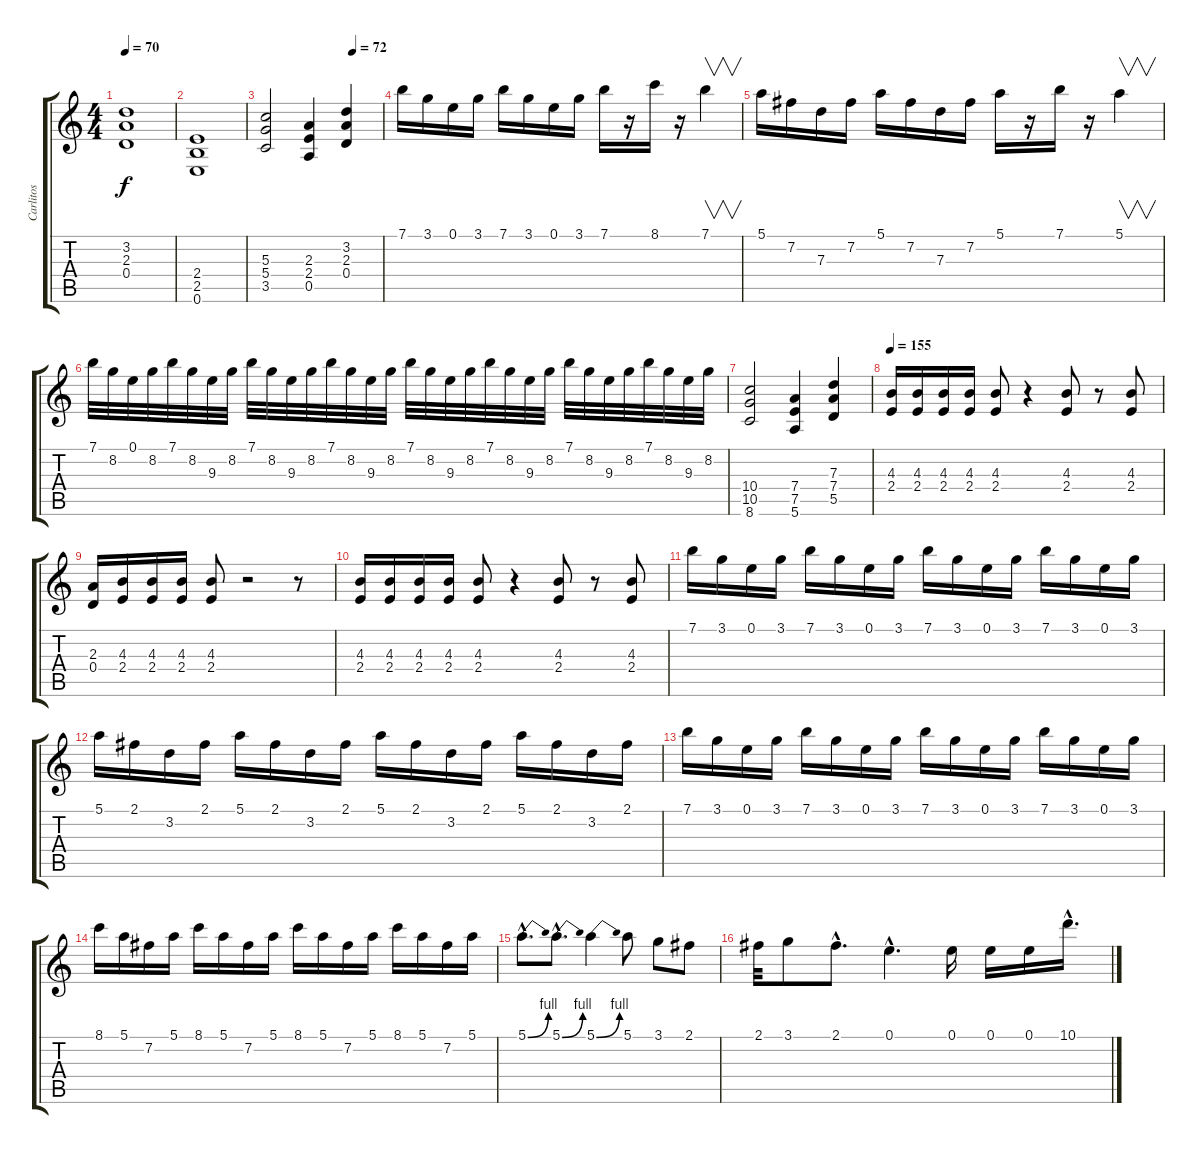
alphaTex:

\track ("Carlitos" "Carlitos") {instrument overdrivenguitar}
\staff {score tabs}
\tuning (E4 B3 G3 D3 A2 E2) {hide}
\ts (4 4)
\tempo 70
\clef g2
\ks c
(3.2 2.3 0.4).1{dy f} |
(2.4 2.5 0.6).1 |
\tempo (72 0.75)
(5.3 5.4 3.5).2 (2.3 2.4 0.5).4 (3.2 2.3 0.4).4 |
7.1.16 3.1.16 0.1.16 3.1.16 7.1.16 3.1.16 0.1.16 3.1.16 7.1.16 r.16 8.1.16 r.16 7.1.4{v} |
5.1.16 7.2.16 7.3.16 7.2.16 5.1.16 7.2.16 7.3.16 7.2.16 5.1.16 r.16 7.1.16 r.16 5.1.4{v} |
7.1.32 8.2.32 0.1.32 8.2.32 7.1.32 8.2.32 9.3.32 8.2.32 7.1.32 8.2.32 9.3.32 8.2.32 7.1.32 8.2.32 9.3.32 8.2.32 7.1.32 8.2.32 9.3.32 8.2.32 7.1.32 8.2.32 9.3.32 8.2.32 7.1.32 8.2.32 9.3.32 8.2.32 7.1.32 8.2.32 9.3.32 8.2.32 |
(10.4 10.5 8.6).2 (7.4 7.5 5.6).4 (7.3 7.4 5.5).4{balance 8} |
\tempo 155
(4.3 2.4).16 (4.3 2.4).16 (4.3 2.4).16 (4.3 2.4).16 (4.3 2.4).8 r.4 (4.3 2.4).8 r.8 (4.3 2.4).8 |
(2.3 0.4).16 (4.3 2.4).16 (4.3 2.4).16 (4.3 2.4).16 (4.3 2.4).8 r.2 r.8 |
(4.3 2.4).16 (4.3 2.4).16 (4.3 2.4).16 (4.3 2.4).16 (4.3 2.4).8 r.4 (4.3 2.4).8 r.8 (4.3 2.4).8 |
7.1.16 3.1.16 0.1.16 3.1.16 7.1.16 3.1.16 0.1.16 3.1.16 7.1.16 3.1.16 0.1.16 3.1.16 7.1.16 3.1.16 0.1.16 3.1.16 |
5.1.16 2.1.16 3.2.16 2.1.16 5.1.16 2.1.16 3.2.16 2.1.16 5.1.16 2.1.16 3.2.16 2.1.16 5.1.16 2.1.16 3.2.16 2.1.16 |
7.1.16 3.1.16 0.1.16 3.1.16 7.1.16 3.1.16 0.1.16 3.1.16 7.1.16 3.1.16 0.1.16 3.1.16 7.1.16 3.1.16 0.1.16 3.1.16 |
8.1.16 5.1.16 7.2.16 5.1.16 8.1.16 5.1.16 7.2.16 5.1.16 8.1.16 5.1.16 7.2.16 5.1.16 8.1.16 5.1.16 7.2.16 5.1.16 |
5.1{be (bend 0 0 60 4) hac}.8{d} 5.1{be (bend 0 0 60 4) hac}.8{d} 5.1{be (bend 0 0 60 4)}.4 5.1.8 3.1.8 2.1.8 |
2.1.32 3.1.8 2.1{hac}.8{d} 0.1{hac}.4{d} 0.1.16 0.1.16 0.1.16 10.1{hac}.16{d}
